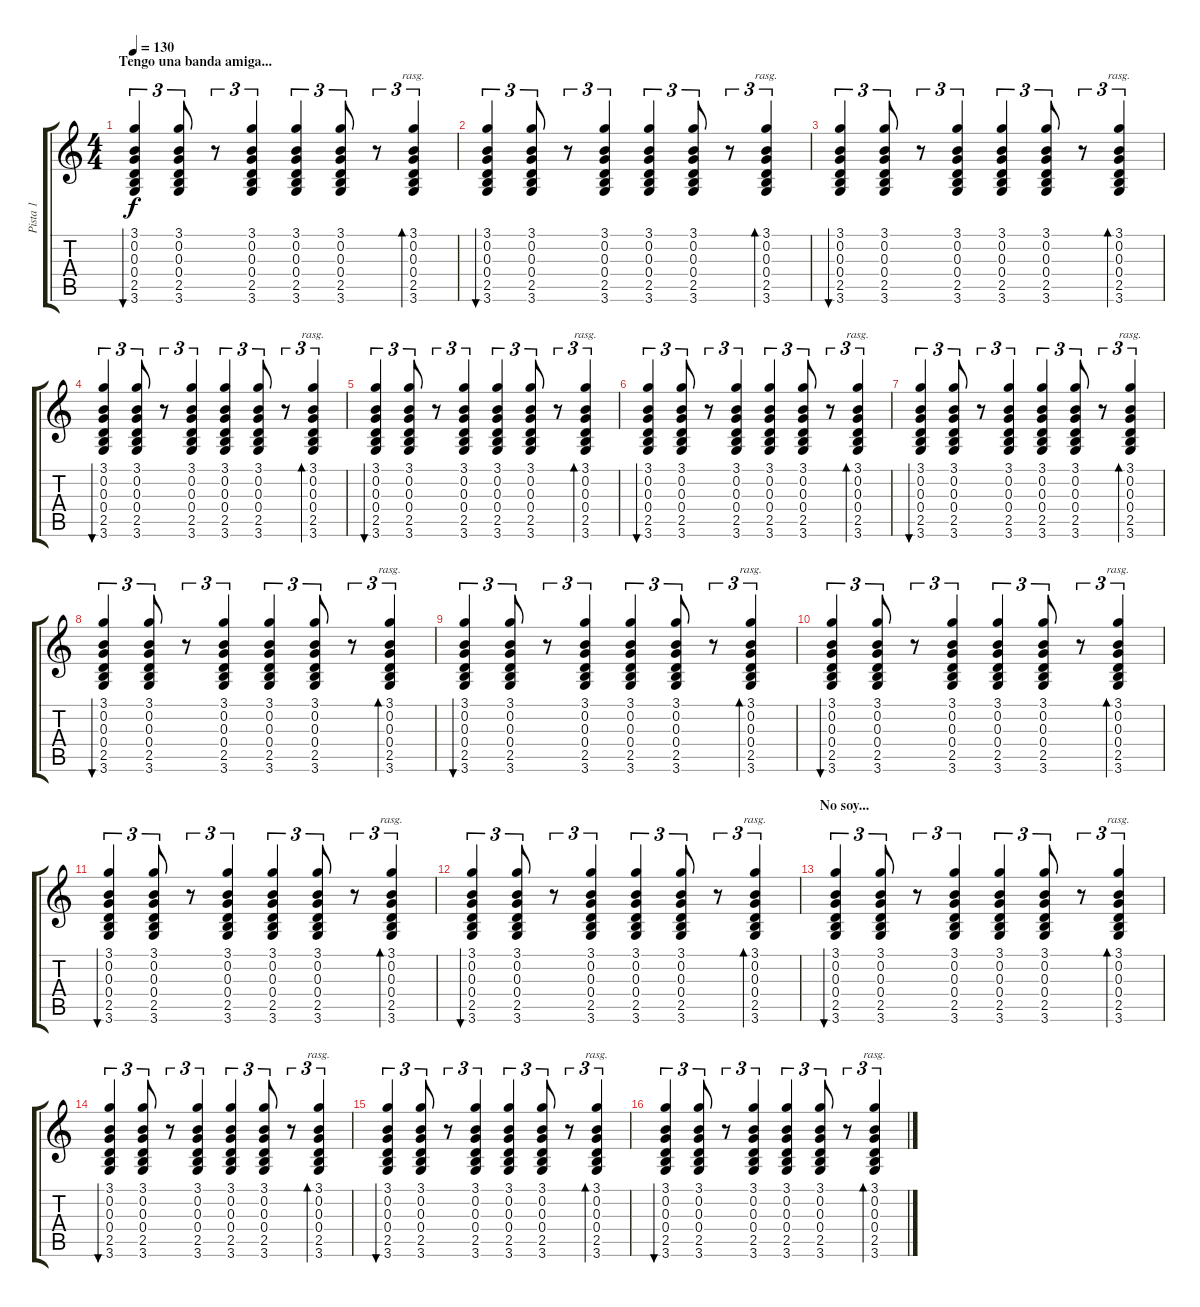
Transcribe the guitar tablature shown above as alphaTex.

\track ("Pista 1" "Pista 1") {instrument acousticguitarnylon}
\staff {score tabs}
\tuning (E4 B3 G3 D3 A2 E2) {hide}
\ts (4 4)
\section ("" "Tengo una banda amiga...")
\tempo 130
\clef g2
\ks c
(3.1 0.2 0.3 0.4 2.5 3.6).4{tu (3 2) bu 60 dy f} (3.1 0.2 0.3 0.4 2.5 3.6).8{tu (3 2)} r.8{tu (3 2)} (3.1 0.2 0.3 0.4 2.5 3.6).4{tu (3 2)} (3.1 0.2 0.3 0.4 2.5 3.6).4{tu (3 2)} (3.1 0.2 0.3 0.4 2.5 3.6).8{tu (3 2)} r.8{tu (3 2)} (3.1 0.2 0.3 0.4 2.5 3.6).4{tu (3 2) bd 120 rasg ii} |
(3.1 0.2 0.3 0.4 2.5 3.6).4{tu (3 2) bu 60} (3.1 0.2 0.3 0.4 2.5 3.6).8{tu (3 2)} r.8{tu (3 2)} (3.1 0.2 0.3 0.4 2.5 3.6).4{tu (3 2)} (3.1 0.2 0.3 0.4 2.5 3.6).4{tu (3 2)} (3.1 0.2 0.3 0.4 2.5 3.6).8{tu (3 2)} r.8{tu (3 2)} (3.1 0.2 0.3 0.4 2.5 3.6).4{tu (3 2) bd 120 rasg ii} |
(3.1 0.2 0.3 0.4 2.5 3.6).4{tu (3 2) bu 60} (3.1 0.2 0.3 0.4 2.5 3.6).8{tu (3 2)} r.8{tu (3 2)} (3.1 0.2 0.3 0.4 2.5 3.6).4{tu (3 2)} (3.1 0.2 0.3 0.4 2.5 3.6).4{tu (3 2)} (3.1 0.2 0.3 0.4 2.5 3.6).8{tu (3 2)} r.8{tu (3 2)} (3.1 0.2 0.3 0.4 2.5 3.6).4{tu (3 2) bd 120 rasg ii} |
(3.1 0.2 0.3 0.4 2.5 3.6).4{tu (3 2) bu 60} (3.1 0.2 0.3 0.4 2.5 3.6).8{tu (3 2)} r.8{tu (3 2)} (3.1 0.2 0.3 0.4 2.5 3.6).4{tu (3 2)} (3.1 0.2 0.3 0.4 2.5 3.6).4{tu (3 2)} (3.1 0.2 0.3 0.4 2.5 3.6).8{tu (3 2)} r.8{tu (3 2)} (3.1 0.2 0.3 0.4 2.5 3.6).4{tu (3 2) bd 120 rasg ii} |
(3.1 0.2 0.3 0.4 2.5 3.6).4{tu (3 2) bu 60} (3.1 0.2 0.3 0.4 2.5 3.6).8{tu (3 2)} r.8{tu (3 2)} (3.1 0.2 0.3 0.4 2.5 3.6).4{tu (3 2)} (3.1 0.2 0.3 0.4 2.5 3.6).4{tu (3 2)} (3.1 0.2 0.3 0.4 2.5 3.6).8{tu (3 2)} r.8{tu (3 2)} (3.1 0.2 0.3 0.4 2.5 3.6).4{tu (3 2) bd 120 rasg ii} |
(3.1 0.2 0.3 0.4 2.5 3.6).4{tu (3 2) bu 60} (3.1 0.2 0.3 0.4 2.5 3.6).8{tu (3 2)} r.8{tu (3 2)} (3.1 0.2 0.3 0.4 2.5 3.6).4{tu (3 2)} (3.1 0.2 0.3 0.4 2.5 3.6).4{tu (3 2)} (3.1 0.2 0.3 0.4 2.5 3.6).8{tu (3 2)} r.8{tu (3 2)} (3.1 0.2 0.3 0.4 2.5 3.6).4{tu (3 2) bd 120 rasg ii} |
(3.1 0.2 0.3 0.4 2.5 3.6).4{tu (3 2) bu 60} (3.1 0.2 0.3 0.4 2.5 3.6).8{tu (3 2)} r.8{tu (3 2)} (3.1 0.2 0.3 0.4 2.5 3.6).4{tu (3 2)} (3.1 0.2 0.3 0.4 2.5 3.6).4{tu (3 2)} (3.1 0.2 0.3 0.4 2.5 3.6).8{tu (3 2)} r.8{tu (3 2)} (3.1 0.2 0.3 0.4 2.5 3.6).4{tu (3 2) bd 120 rasg ii} |
(3.1 0.2 0.3 0.4 2.5 3.6).4{tu (3 2) bu 60} (3.1 0.2 0.3 0.4 2.5 3.6).8{tu (3 2)} r.8{tu (3 2)} (3.1 0.2 0.3 0.4 2.5 3.6).4{tu (3 2)} (3.1 0.2 0.3 0.4 2.5 3.6).4{tu (3 2)} (3.1 0.2 0.3 0.4 2.5 3.6).8{tu (3 2)} r.8{tu (3 2)} (3.1 0.2 0.3 0.4 2.5 3.6).4{tu (3 2) bd 120 rasg ii} |
(3.1 0.2 0.3 0.4 2.5 3.6).4{tu (3 2) bu 60} (3.1 0.2 0.3 0.4 2.5 3.6).8{tu (3 2)} r.8{tu (3 2)} (3.1 0.2 0.3 0.4 2.5 3.6).4{tu (3 2)} (3.1 0.2 0.3 0.4 2.5 3.6).4{tu (3 2)} (3.1 0.2 0.3 0.4 2.5 3.6).8{tu (3 2)} r.8{tu (3 2)} (3.1 0.2 0.3 0.4 2.5 3.6).4{tu (3 2) bd 120 rasg ii} |
(3.1 0.2 0.3 0.4 2.5 3.6).4{tu (3 2) bu 60} (3.1 0.2 0.3 0.4 2.5 3.6).8{tu (3 2)} r.8{tu (3 2)} (3.1 0.2 0.3 0.4 2.5 3.6).4{tu (3 2)} (3.1 0.2 0.3 0.4 2.5 3.6).4{tu (3 2)} (3.1 0.2 0.3 0.4 2.5 3.6).8{tu (3 2)} r.8{tu (3 2)} (3.1 0.2 0.3 0.4 2.5 3.6).4{tu (3 2) bd 120 rasg ii} |
(3.1 0.2 0.3 0.4 2.5 3.6).4{tu (3 2) bu 60} (3.1 0.2 0.3 0.4 2.5 3.6).8{tu (3 2)} r.8{tu (3 2)} (3.1 0.2 0.3 0.4 2.5 3.6).4{tu (3 2)} (3.1 0.2 0.3 0.4 2.5 3.6).4{tu (3 2)} (3.1 0.2 0.3 0.4 2.5 3.6).8{tu (3 2)} r.8{tu (3 2)} (3.1 0.2 0.3 0.4 2.5 3.6).4{tu (3 2) bd 120 rasg ii} |
(3.1 0.2 0.3 0.4 2.5 3.6).4{tu (3 2) bu 60} (3.1 0.2 0.3 0.4 2.5 3.6).8{tu (3 2)} r.8{tu (3 2)} (3.1 0.2 0.3 0.4 2.5 3.6).4{tu (3 2)} (3.1 0.2 0.3 0.4 2.5 3.6).4{tu (3 2)} (3.1 0.2 0.3 0.4 2.5 3.6).8{tu (3 2)} r.8{tu (3 2)} (3.1 0.2 0.3 0.4 2.5 3.6).4{tu (3 2) bd 120 rasg ii} |
\section ("" "No soy...")
(3.1 0.2 0.3 0.4 2.5 3.6).4{tu (3 2) bu 60} (3.1 0.2 0.3 0.4 2.5 3.6).8{tu (3 2)} r.8{tu (3 2)} (3.1 0.2 0.3 0.4 2.5 3.6).4{tu (3 2)} (3.1 0.2 0.3 0.4 2.5 3.6).4{tu (3 2)} (3.1 0.2 0.3 0.4 2.5 3.6).8{tu (3 2)} r.8{tu (3 2)} (3.1 0.2 0.3 0.4 2.5 3.6).4{tu (3 2) bd 120 rasg ii} |
(3.1 0.2 0.3 0.4 2.5 3.6).4{tu (3 2) bu 60} (3.1 0.2 0.3 0.4 2.5 3.6).8{tu (3 2)} r.8{tu (3 2)} (3.1 0.2 0.3 0.4 2.5 3.6).4{tu (3 2)} (3.1 0.2 0.3 0.4 2.5 3.6).4{tu (3 2)} (3.1 0.2 0.3 0.4 2.5 3.6).8{tu (3 2)} r.8{tu (3 2)} (3.1 0.2 0.3 0.4 2.5 3.6).4{tu (3 2) bd 120 rasg ii} |
(3.1 0.2 0.3 0.4 2.5 3.6).4{tu (3 2) bu 60} (3.1 0.2 0.3 0.4 2.5 3.6).8{tu (3 2)} r.8{tu (3 2)} (3.1 0.2 0.3 0.4 2.5 3.6).4{tu (3 2)} (3.1 0.2 0.3 0.4 2.5 3.6).4{tu (3 2)} (3.1 0.2 0.3 0.4 2.5 3.6).8{tu (3 2)} r.8{tu (3 2)} (3.1 0.2 0.3 0.4 2.5 3.6).4{tu (3 2) bd 120 rasg ii} |
(3.1 0.2 0.3 0.4 2.5 3.6).4{tu (3 2) bu 60} (3.1 0.2 0.3 0.4 2.5 3.6).8{tu (3 2)} r.8{tu (3 2)} (3.1 0.2 0.3 0.4 2.5 3.6).4{tu (3 2)} (3.1 0.2 0.3 0.4 2.5 3.6).4{tu (3 2)} (3.1 0.2 0.3 0.4 2.5 3.6).8{tu (3 2)} r.8{tu (3 2)} (3.1 0.2 0.3 0.4 2.5 3.6).4{tu (3 2) bd 120 rasg ii}
